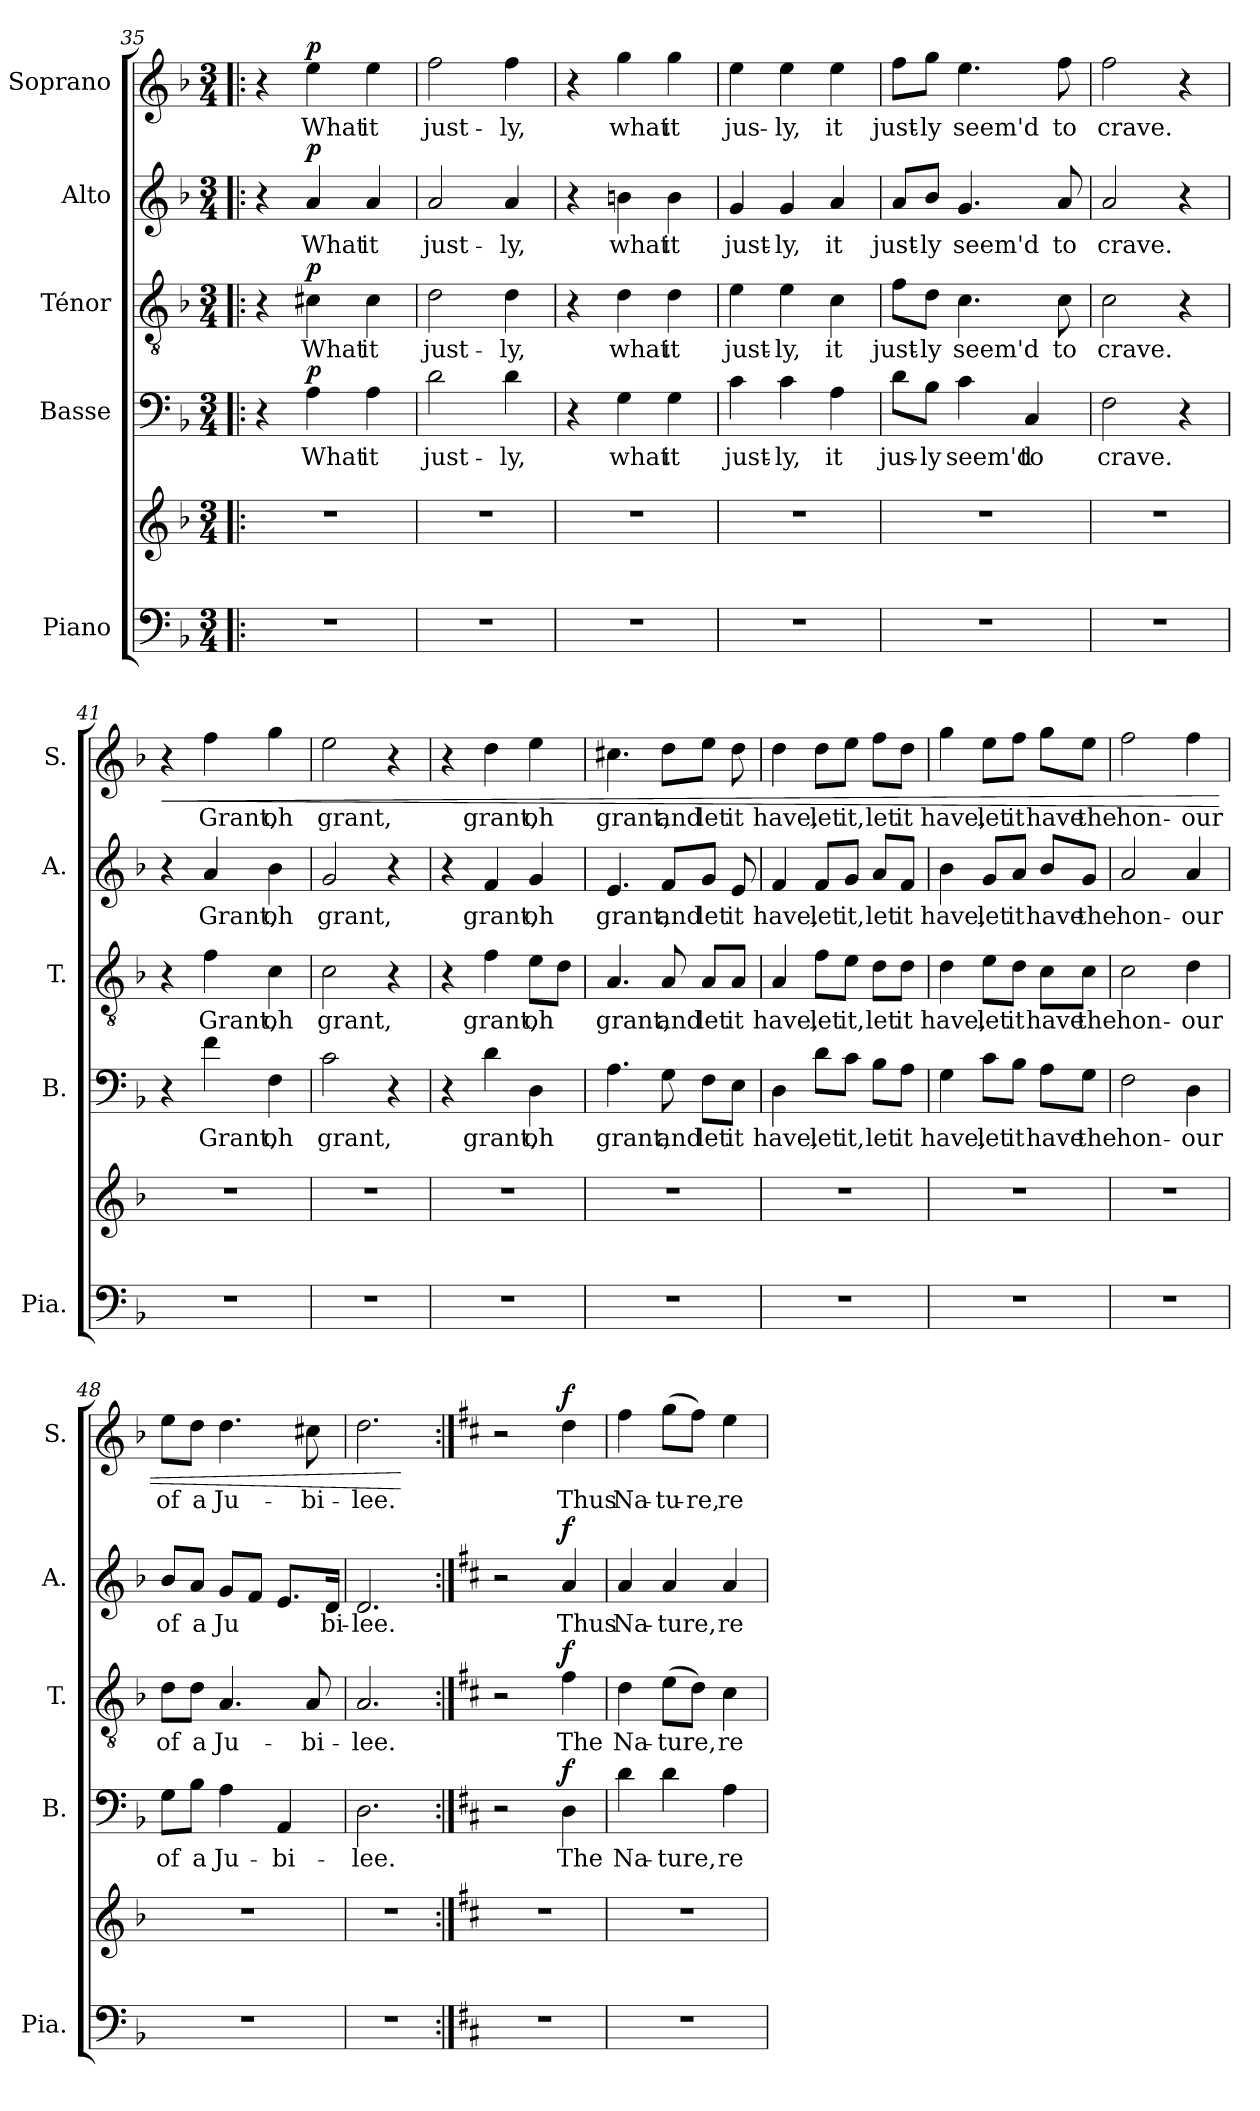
**kern	**kern	**kern	**text	**dynam	**kern	**text	**dynam	**kern	**text	**dynam	**kern	**text	**dynam
*part5	*part5	*part4	*part4	*part4	*part3	*part3	*part3	*part2	*part2	*part2	*part1	*part1	*part1
*staff6	*staff5	*staff4	*staff4	*staff4	*staff3	*staff3	*staff3	*staff2	*staff2	*staff2	*staff1	*staff1	*staff1
*I"Piano	*	*I"Basse	*	*	*I"Ténor	*	*	*I"Alto	*	*	*I"Soprano	*	*
*I'Pia.	*	*I'B.	*	*	*I'T.	*	*	*I'A.	*	*	*I'S.	*	*
*clefF4	*clefG2	*clefF4	*	*	*clefGv2	*	*	*clefG2	*	*	*clefG2	*	*
*k[b-]	*k[b-]	*k[b-]	*	*	*k[b-]	*	*	*k[b-]	*	*	*k[b-]	*	*
*M3/4	*M3/4	*M3/4	*	*	*M3/4	*	*	*M3/4	*	*	*M3/4	*	*
=35!|:	=35!|:	=35!|:	=35!|:	=35!|:	=35!|:	=35!|:	=35!|:	=35!|:	=35!|:	=35!|:	=35!|:	=35!|:	=35!|:
2.r	2.r	4r	.	.	4r	.	.	4r	.	.	4r	.	.
*	*	*	*	*	*	*	*	*	*	*	*MM120	*	*
!	!	!	!LO:LY:b	!LO:DY:a	!	!LO:LY:b	!LO:DY:a	!	!LO:LY:b	!LO:DY:a	!	!LO:LY:b	!LO:DY:a
.	.	4A\	What	p	4c#X\	What	p	4a/	What	p	4ee\	What	p
!	!	!	!LO:LY:b	!	!	!LO:LY:b	!	!	!LO:LY:b	!	!	!LO:LY:b	!
.	.	4A\	it	.	4c#\	it	.	4a/	it	.	4ee\	it	.
=36	=36	=36	=36	=36	=36	=36	=36	=36	=36	=36	=36	=36	=36
!	!	!	!LO:LY:b	!	!	!LO:LY:b	!	!	!LO:LY:b	!	!	!LO:LY:b	!
2.r	2.r	2d\	just-	.	2d\	just-	.	2a/	just-	.	2ff\	just-	.
!	!	!	!LO:LY:b	!	!	!LO:LY:b	!	!	!LO:LY:b	!	!	!LO:LY:b	!
.	.	4d\	-ly,	.	4d\	-ly,	.	4a/	-ly,	.	4ff\	-ly,	.
=37	=37	=37	=37	=37	=37	=37	=37	=37	=37	=37	=37	=37	=37
2.r	2.r	4r	.	.	4r	.	.	4r	.	.	4r	.	.
!	!	!	!LO:LY:b	!	!	!LO:LY:b	!	!	!LO:LY:b	!	!	!LO:LY:b	!
.	.	4G\	what	.	4d\	what	.	4bn\	what	.	4gg\	what	.
!	!	!	!LO:LY:b	!	!	!LO:LY:b	!	!	!LO:LY:b	!	!	!LO:LY:b	!
.	.	4G\	it	.	4d\	it	.	4b\	it	.	4gg\	it	.
!!LO:LB:g=z
=38	=38	=38	=38	=38	=38	=38	=38	=38	=38	=38	=38	=38	=38
!	!	!	!LO:LY:b	!	!	!LO:LY:b	!	!	!LO:LY:b	!	!	!LO:LY:b	!
2.r	2.r	4c\	just-	.	4e\	just-	.	4g/	just-	.	4ee\	jus-	.
!	!	!	!LO:LY:b	!	!	!LO:LY:b	!	!	!LO:LY:b	!	!	!LO:LY:b	!
.	.	4c\	-ly,	.	4e\	-ly,	.	4g/	-ly,	.	4ee\	-ly,	.
!	!	!	!LO:LY:b	!	!	!LO:LY:b	!	!	!LO:LY:b	!	!	!LO:LY:b	!
.	.	4A\	it	.	4c\	it	.	4a/	it	.	4ee\	it	.
=39	=39	=39	=39	=39	=39	=39	=39	=39	=39	=39	=39	=39	=39
!	!	!	!LO:LY:b	!	!	!LO:LY:b	!	!	!LO:LY:b	!	!	!LO:LY:b	!
2.r	2.r	8d\L	jus-	.	8f\L	just-	.	8a/L	just-	.	8ff\L	just-	.
!	!	!	!LO:LY:b	!	!	!LO:LY:b	!	!	!LO:LY:b	!	!	!LO:LY:b	!
.	.	8B-\J	-ly	.	8d\J	-ly	.	8b-/J	-ly	.	8gg\J	-ly	.
!	!	!	!LO:LY:b	!	!	!LO:LY:b	!	!	!LO:LY:b	!	!	!LO:LY:b	!
.	.	4c\	seem'd	.	4.c\	seem'd	.	4.g/	seem'd	.	4.ee\	seem'd	.
!	!	!	!LO:LY:b	!	!	!	!	!	!	!	!	!	!
.	.	4C/	to	.	.	.	.	.	.	.	.	.	.
!	!	!	!	!	!	!LO:LY:b	!	!	!LO:LY:b	!	!	!LO:LY:b	!
.	.	.	.	.	8c\	to	.	8a/	to	.	8ff\	to	.
=40	=40	=40	=40	=40	=40	=40	=40	=40	=40	=40	=40	=40	=40
!	!	!	!LO:LY:b	!	!	!LO:LY:b	!	!	!LO:LY:b	!	!	!LO:LY:b	!
2.r	2.r	2F\	crave.	.	2c\	crave.	.	2a/	crave.	.	2ff\	crave.	.
.	.	4r	.	.	4r	.	.	4r	.	.	4r	.	.
=41	=41	=41	=41	=41	=41	=41	=41	=41	=41	=41	=41	=41	=41
!	!	!	!	!	!	!	!	!	!	!	!	!	!LO:HP:b
2.r	2.r	4r	.	.	4r	.	.	4r	.	.	4r	.	<
!	!	!	!LO:LY:b	!	!	!LO:LY:b	!	!	!LO:LY:b	!	!	!LO:LY:b	!
.	.	4f\	Grant,	.	4f\	Grant,	.	4a/	Grant,	.	4ff\	Grant,	.
!	!	!	!LO:LY:b	!	!	!LO:LY:b	!	!	!LO:LY:b	!	!	!LO:LY:b	!
.	.	4F\	oh	.	4c\	oh	.	4b-\	oh	.	4gg\	oh	.
=42	=42	=42	=42	=42	=42	=42	=42	=42	=42	=42	=42	=42	=42
!	!	!	!LO:LY:b	!	!	!LO:LY:b	!	!	!LO:LY:b	!	!	!LO:LY:b	!
2.r	2.r	2c\	grant,	.	2c\	grant,	.	2g/	grant,	.	2ee\	grant,	.
.	.	4r	.	.	4r	.	.	4r	.	.	4r	.	.
=43	=43	=43	=43	=43	=43	=43	=43	=43	=43	=43	=43	=43	=43
2.r	2.r	4r	.	.	4r	.	.	4r	.	.	4r	.	.
!	!	!	!LO:LY:b	!	!	!LO:LY:b	!	!	!LO:LY:b	!	!	!LO:LY:b	!
.	.	4d\	grant,	.	4f\	grant,	.	4f/	grant,	.	4dd\	grant,	.
!	!	!	!LO:LY:b	!	!	!LO:LY:b	!	!	!LO:LY:b	!	!	!LO:LY:b	!
.	.	4D\	oh	.	8e\L	oh	.	4g/	oh	.	4ee\	oh	.
.	.	.	.	.	8d\J	.	.	.	.	.	.	.	.
=44	=44	=44	=44	=44	=44	=44	=44	=44	=44	=44	=44	=44	=44
!	!	!	!LO:LY:b	!	!	!LO:LY:b	!	!	!LO:LY:b	!	!	!LO:LY:b	!
2.r	2.r	4.A\	grant,	.	4.A/	grant,	.	4.e/	grant,	.	4.cc#X\	grant,	.
!	!	!	!LO:LY:b	!	!	!LO:LY:b	!	!	!LO:LY:b	!	!	!LO:LY:b	!
.	.	8G\	and	.	8A/	and	.	8f/L	and	.	8dd\L	and	.
!	!	!	!LO:LY:b	!	!	!LO:LY:b	!	!	!LO:LY:b	!	!	!LO:LY:b	!
.	.	8F\L	let	.	8A/L	let	.	8g/J	let	.	8ee\J	let	.
!	!	!	!LO:LY:b	!	!	!LO:LY:b	!	!	!LO:LY:b	!	!	!LO:LY:b	!
.	.	8E\J	it	.	8A/J	it	.	8e/	it	.	8dd\	it	.
=45	=45	=45	=45	=45	=45	=45	=45	=45	=45	=45	=45	=45	=45
!	!	!	!LO:LY:b	!	!	!LO:LY:b	!	!	!LO:LY:b	!	!	!LO:LY:b	!
2.r	2.r	4D\	have,	.	4A/	have,	.	4f/	have,	.	4dd\	have,	.
!	!	!	!LO:LY:b	!	!	!LO:LY:b	!	!	!LO:LY:b	!	!	!LO:LY:b	!
.	.	8d\L	let	.	8f\L	let	.	8f/L	let	.	8dd\L	let	.
!	!	!	!LO:LY:b	!	!	!LO:LY:b	!	!	!LO:LY:b	!	!	!LO:LY:b	!
.	.	8c\J	it,	.	8e\J	it,	.	8g/J	it,	.	8ee\J	it,	.
!	!	!	!LO:LY:b	!	!	!LO:LY:b	!	!	!LO:LY:b	!	!	!LO:LY:b	!
.	.	8B-\L	let	.	8d\L	let	.	8a/L	let	.	8ff\L	let	.
!	!	!	!LO:LY:b	!	!	!LO:LY:b	!	!	!LO:LY:b	!	!	!LO:LY:b	!
.	.	8A\J	it	.	8d\J	it	.	8f/J	it	.	8dd\J	it	.
!!LO:PB:g=z
=46	=46	=46	=46	=46	=46	=46	=46	=46	=46	=46	=46	=46	=46
!	!	!	!LO:LY:b	!	!	!LO:LY:b	!	!	!LO:LY:b	!	!	!LO:LY:b	!
2.r	2.r	4G\	have,	.	4d\	have,	.	4b-\	have,	.	4gg\	have,	.
!	!	!	!LO:LY:b	!	!	!LO:LY:b	!	!	!LO:LY:b	!	!	!LO:LY:b	!
.	.	8c\L	let	.	8e\L	let	.	8g/L	let	.	8ee\L	let	.
!	!	!	!LO:LY:b	!	!	!LO:LY:b	!	!	!LO:LY:b	!	!	!LO:LY:b	!
.	.	8B-\J	it	.	8d\J	it	.	8a/J	it	.	8ff\J	it	.
!	!	!	!LO:LY:b	!	!	!LO:LY:b	!	!	!LO:LY:b	!	!	!LO:LY:b	!
.	.	8A\L	have	.	8c\L	have	.	8b-/L	have	.	8gg\L	have	.
!	!	!	!LO:LY:b	!	!	!LO:LY:b	!	!	!LO:LY:b	!	!	!LO:LY:b	!
.	.	8G\J	the	.	8c\J	the	.	8g/J	the	.	8ee\J	the	.
=47	=47	=47	=47	=47	=47	=47	=47	=47	=47	=47	=47	=47	=47
!	!	!	!LO:LY:b	!	!	!LO:LY:b	!	!	!LO:LY:b	!	!	!LO:LY:b	!
2.r	2.r	2F\	hon-	.	2c\	hon-	.	2a/	hon-	.	2ff\	hon-	.
!	!	!	!LO:LY:b	!	!	!LO:LY:b	!	!	!LO:LY:b	!	!	!LO:LY:b	!
.	.	4D\	-our	.	4d\	-our	.	4a/	-our	.	4ff\	-our	.
=48	=48	=48	=48	=48	=48	=48	=48	=48	=48	=48	=48	=48	=48
!	!	!	!LO:LY:b	!	!	!LO:LY:b	!	!	!LO:LY:b	!	!	!LO:LY:b	!
2.r	2.r	8G\L	of	.	8d\L	of	.	8b-/L	of	.	8ee\L	of	.
!	!	!	!LO:LY:b	!	!	!LO:LY:b	!	!	!LO:LY:b	!	!	!LO:LY:b	!
.	.	8B-\J	a	.	8d\J	a	.	8a/J	a	.	8dd\J	a	.
!	!	!	!LO:LY:b	!	!	!LO:LY:b	!	!	!LO:LY:b	!	!	!LO:LY:b	!
.	.	4A\	Ju-	.	4.A/	Ju-	.	8g/L	Ju	.	4.dd\	Ju-	.
.	.	.	.	.	.	.	.	8f/J	.	.	.	.	.
!	!	!	!LO:LY:b	!	!	!	!	!	!	!	!	!	!
.	.	4AA/	-bi-	.	.	.	.	8.e/L	.	.	.	.	.
!	!	!	!	!	!	!LO:LY:b	!	!	!	!	!	!LO:LY:b	!
.	.	.	.	.	8A/	-bi-	.	.	.	.	8cc#X\	-bi-	.
!	!	!	!	!	!	!	!	!	!LO:LY:b	!	!	!	!
.	.	.	.	.	.	.	.	16d/Jk	bi-	.	.	.	.
=49	=49	=49	=49	=49	=49	=49	=49	=49	=49	=49	=49	=49	=49
!	!	!	!LO:LY:b	!	!	!LO:LY:b	!	!	!LO:LY:b	!	!	!LO:LY:b	!
2.r	2.r	2.D\	-lee.	.	2.A/	-lee.	.	2.d/	-lee.	.	2.dd\	-lee.	.
.	.	.	.	.	.	.	.	.	.	.	.	.	[
=50:|!	=50:|!	=50:|!	=50:|!	=50:|!	=50:|!	=50:|!	=50:|!	=50:|!	=50:|!	=50:|!	=50:|!	=50:|!	=50:|!
*k[f#c#]	*k[f#c#]	*k[f#c#]	*	*	*k[f#c#]	*	*	*k[f#c#]	*	*	*k[f#c#]	*	*
2.r	2.r	2r	.	.	2r	.	.	2r	.	.	2r	.	.
*	*	*	*	*	*	*	*	*	*	*	*MM140	*	*
!	!	!	!LO:LY:b	!LO:DY:a	!	!LO:LY:b	!LO:DY:a	!	!LO:LY:b	!LO:DY:a	!	!LO:LY:b	!LO:DY:a
.	.	4D\	The	f	4f#\	The	f	4a/	Thus	f	4dd\	Thus	f
=51	=51	=51	=51	=51	=51	=51	=51	=51	=51	=51	=51	=51	=51
!	!	!	!LO:LY:b	!	!	!LO:LY:b	!	!	!LO:LY:b	!	!	!LO:LY:b	!
2.r	2.r	4d\	Na-	.	4d\	Na-	.	4a/	Na-	.	4ff#\	Na-	.
!	!	!	!LO:LY:b	!	!	!LO:LY:b	!	!	!LO:LY:b	!	!	!LO:LY:b	!
.	.	4d\	-ture,	.	(8e\L	-ture,	.	4a/	-ture,	.	(8gg\L	-tu-	.
!	!	!	!	!	!	!	!	!	!	!	!	!LO:LY:b	!
.	.	.	.	.	8d\J)	.	.	.	.	.	8ff#\J)	-re,	.
!	!	!	!LO:LY:b	!	!	!LO:LY:b	!	!	!LO:LY:b	!	!	!LO:LY:b	!
.	.	4A\	re-	.	4c#\	re-	.	4a/	re-	.	4ee\	re-	.
=	=	=	=	=	=	=	=	=	=	=	=	=	=
*-	*-	*-	*-	*-	*-	*-	*-	*-	*-	*-	*-	*-	*-
